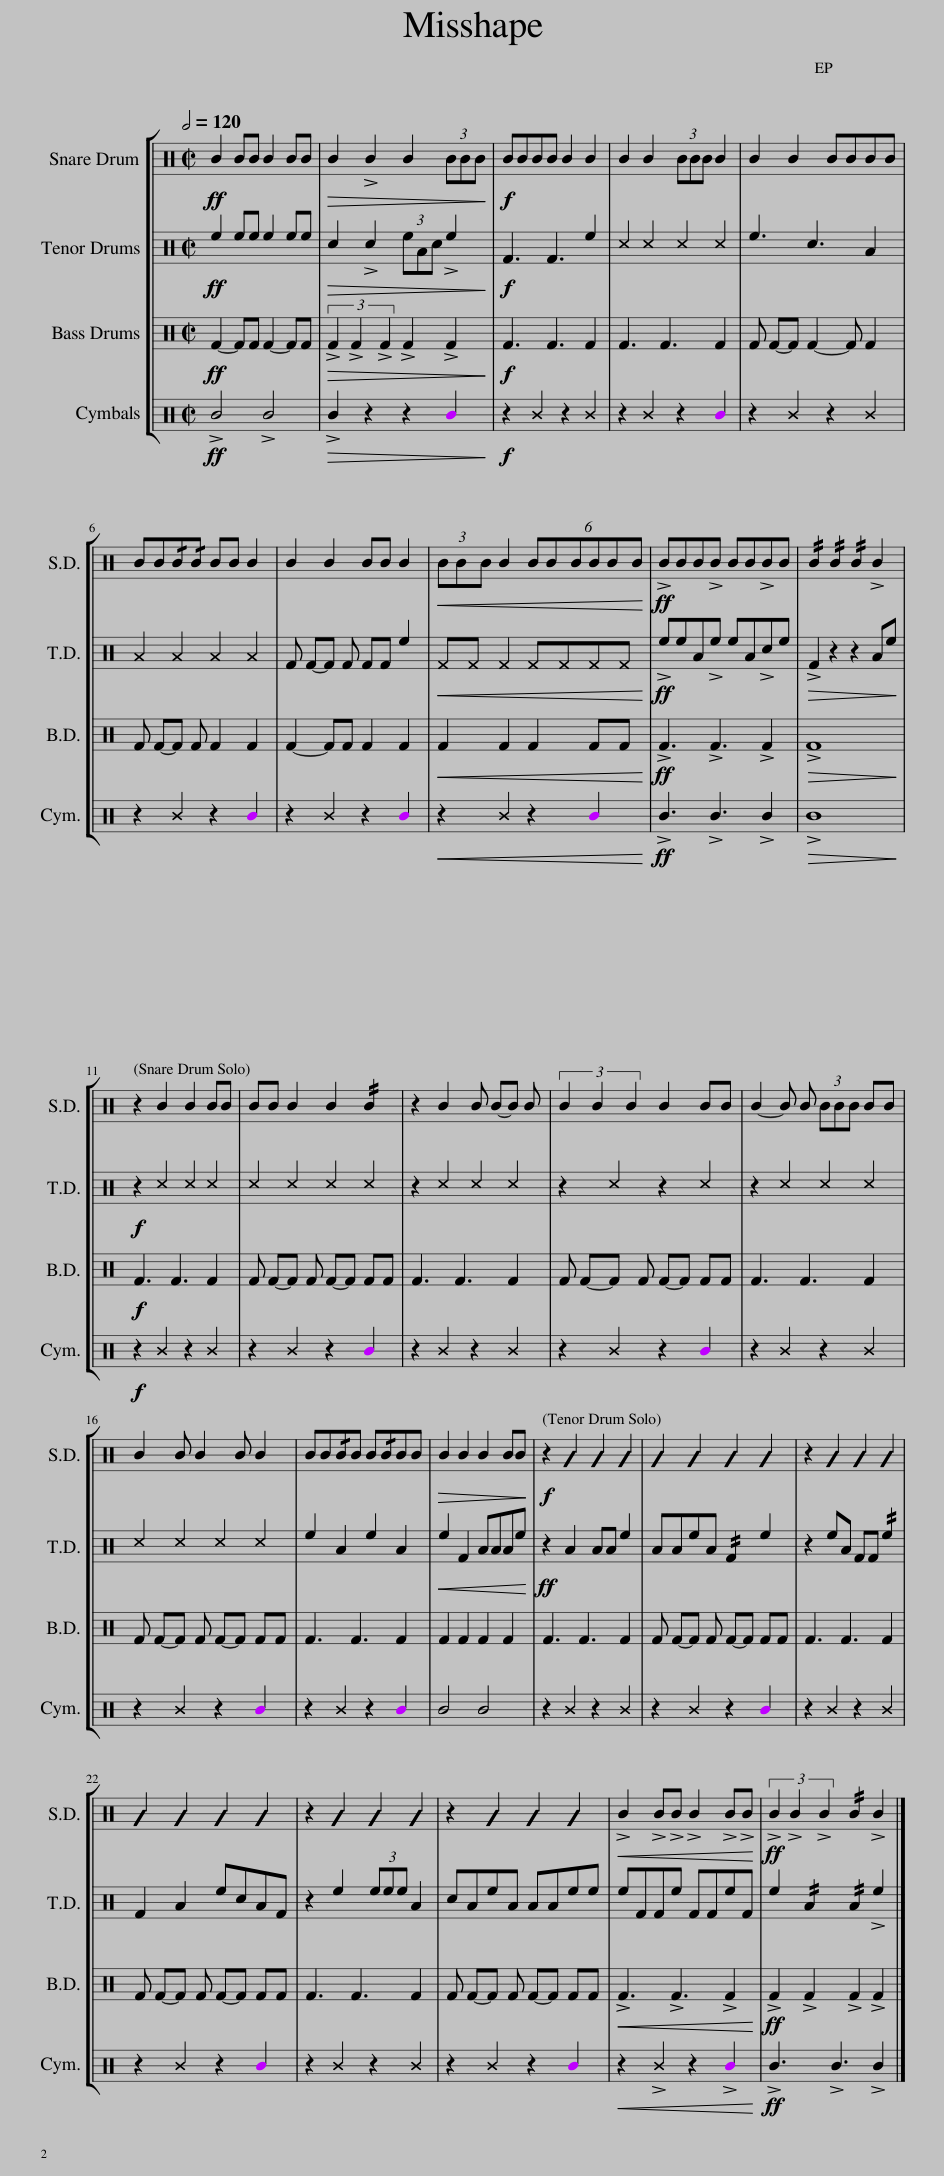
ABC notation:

X:1
%%score [ 1 2 3 4 ]
L:1/8
Q:1/2=120
M:2/2
I:linebreak $
K:C
V:1 perc
K:none
V:2 perc
K:none
V:3 perc
K:none
V:4 perc
K:none
V:1
!ff! B2 BB B2 BB |!>(! B2 !>!B2 B2 (3BBB!>)! |!f! BBBB B2 B2 | B2 B2 (3BBB B2 | B2 B2 BBBB |$ %5
 BB!/!B!/!B BB B2 | B2 B2 BB B2 |!<(! (3BBB B2 (6:4:6BBBBBB!<)! |!ff! !>!BBB!>!B BB!>!BB | !//!B2 !//!B2 !//!B2 !>!B2 |$ %10
 z2 B2 B2 BB | BB B2 B2 !//!B2 | z2 B2 B B-B B | (3B2 B2 B2 B2 BB | B2- B B (3BBB BB |$ %15
 B2 B B2 B B2 | BB!/!BB B!/!BBB |!>(! B2 B2 B2 BB!>)! |!f! z2 A2 A2 A2 | A2 A2 A2 A2 | %20
 z2 A2 A2 A2 |$ A2 A2 A2 A2 | z2 A2 A2 A2 | z2 A2 A2 A2 |!<(! !>!B2 !>!B!>!B !>!B2 !>!B!>!B!<)! | %25
!ff! (3!>!B2 !>!B2 !>!B2 !//!B2 !>!B2 |] %26
V:2
!ff! e2 ee e2 ee |!>(! c2 !>!c2 (3eAc !>!e2!>)! |!f! F3 F3 e2 | ^c2 ^c2 ^c2 ^c2 | e3 c3 A2 |$ %5
 ^A2 ^A2 ^A2 ^A2 | F F-F F FF e2 |!<(! ^F^F ^F2 ^F^F^F^F!<)! |!ff! !>!eeA!>!e eA!>!ce |!>(! !>!F2 z2 z2 Ae!>)! |$ %10
!f! z2 ^c2 ^c2 ^c2 | ^c2 ^c2 ^c2 ^c2 | z2 ^c2 ^c2 ^c2 | z2 ^c2 z2 ^c2 | z2 ^c2 ^c2 ^c2 |$ %15
 ^c2 ^c2 ^c2 ^c2 | e2 A2 e2 A2 |!<(! e2 F2 AAAe!<)! |!ff! z2 A2 AA e2 | AAeA !//!F2 e2 | %20
 z2 eA FF !//!e2 |$ F2 A2 ecAF | z2 e2 (3eee A2 | cAeA AAee | eFFe FFeF | %25
 e2 !//!A2 !//!A2 !>!e2 |] %26
V:3
!ff! F2- FF F2- FF |!>(! (3!>!F2 !>!F2 !>!F2 !>!F2 !>!F2!>)! |!f! F3 F3 F2 | F3 F3 F2 | F F-F F2- F F2 |$ %5
 F F-F F F2 F2 | F2- FF F2 F2 |!<(! F2 F2 F2 FF!<)! |!ff! !>!F3 !>!F3 !>!F2 |!>(! !>!F8!>)! |$ %10
!f! F3 F3 F2 | F F-F F F-F FF | F3 F3 F2 | F F-F F F-F FF | F3 F3 F2 |$ %15
 F F-F F F-F FF | F3 F3 F2 | F2 F2 F2 F2 | F3 F3 F2 | F F-F F F-F FF | %20
 F3 F3 F2 |$ F F-F F F-F FF | F3 F3 F2 | F F-F F F-F FF |!<(! !>!F3 !>!F3 !>!F2!<)! | %25
!ff! !>!F2 !>!F2 !>!F2 !>!F2 |] %26
V:4
!ff! !>!B4 !>!B4 |!>(! !>!B2 z2 z2 B2!>)! |!f! z2 ^B2 z2 ^B2 | z2 ^B2 z2 B2 | z2 ^B2 z2 ^B2 |$ %5
 z2 ^B2 z2 B2 | z2 ^B2 z2 B2 |!<(! z2 ^B2 z2 B2!<)! |!ff! !>!B3 !>!B3 !>!B2 |!>(! !>!B8!>)! |$ %10
!f! z2 ^B2 z2 ^B2 | z2 ^B2 z2 B2 | z2 ^B2 z2 ^B2 | z2 ^B2 z2 B2 | z2 ^B2 z2 ^B2 |$ %15
 z2 ^B2 z2 B2 | z2 ^B2 z2 B2 | B4 B4 | z2 ^B2 z2 ^B2 | z2 ^B2 z2 B2 | %20
 z2 ^B2 z2 ^B2 |$ z2 ^B2 z2 B2 | z2 ^B2 z2 ^B2 | z2 ^B2 z2 B2 |!<(! z2 !>!^B2 z2 !>!B2!<)! | %25
!ff! !>!B3 !>!B3 !>!B2 |] %26
